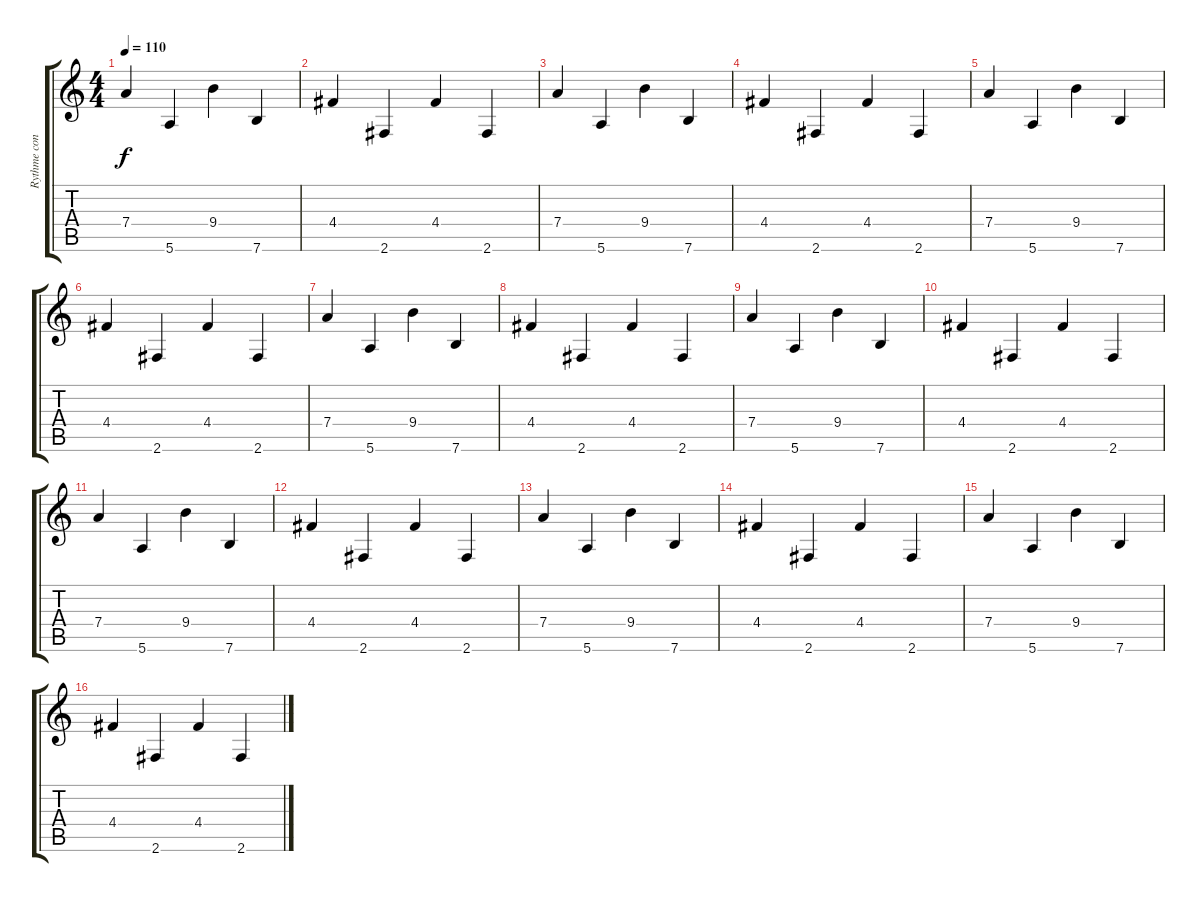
\track ("Rythme continu" "Rythme con") {instrument acousticguitarnylon}
\staff {score tabs}
\tuning (E4 B3 G3 D3 A2 E2) {hide}
\ts (4 4)
\tempo 110
\clef g2
\ks c
7.4.4{dy f} 5.6.4 9.4.4 7.6.4 |
4.4.4 2.6.4 4.4.4 2.6.4 |
7.4.4 5.6.4 9.4.4 7.6.4 |
4.4.4 2.6.4 4.4.4 2.6.4 |
7.4.4 5.6.4 9.4.4 7.6.4 |
4.4.4 2.6.4 4.4.4 2.6.4 |
7.4.4 5.6.4 9.4.4 7.6.4 |
4.4.4 2.6.4 4.4.4 2.6.4 |
7.4.4 5.6.4 9.4.4 7.6.4 |
4.4.4 2.6.4 4.4.4 2.6.4 |
7.4.4 5.6.4 9.4.4 7.6.4 |
4.4.4 2.6.4 4.4.4 2.6.4 |
7.4.4 5.6.4 9.4.4 7.6.4 |
4.4.4 2.6.4 4.4.4 2.6.4 |
7.4.4 5.6.4 9.4.4 7.6.4 |
4.4.4 2.6.4 4.4.4 2.6.4
